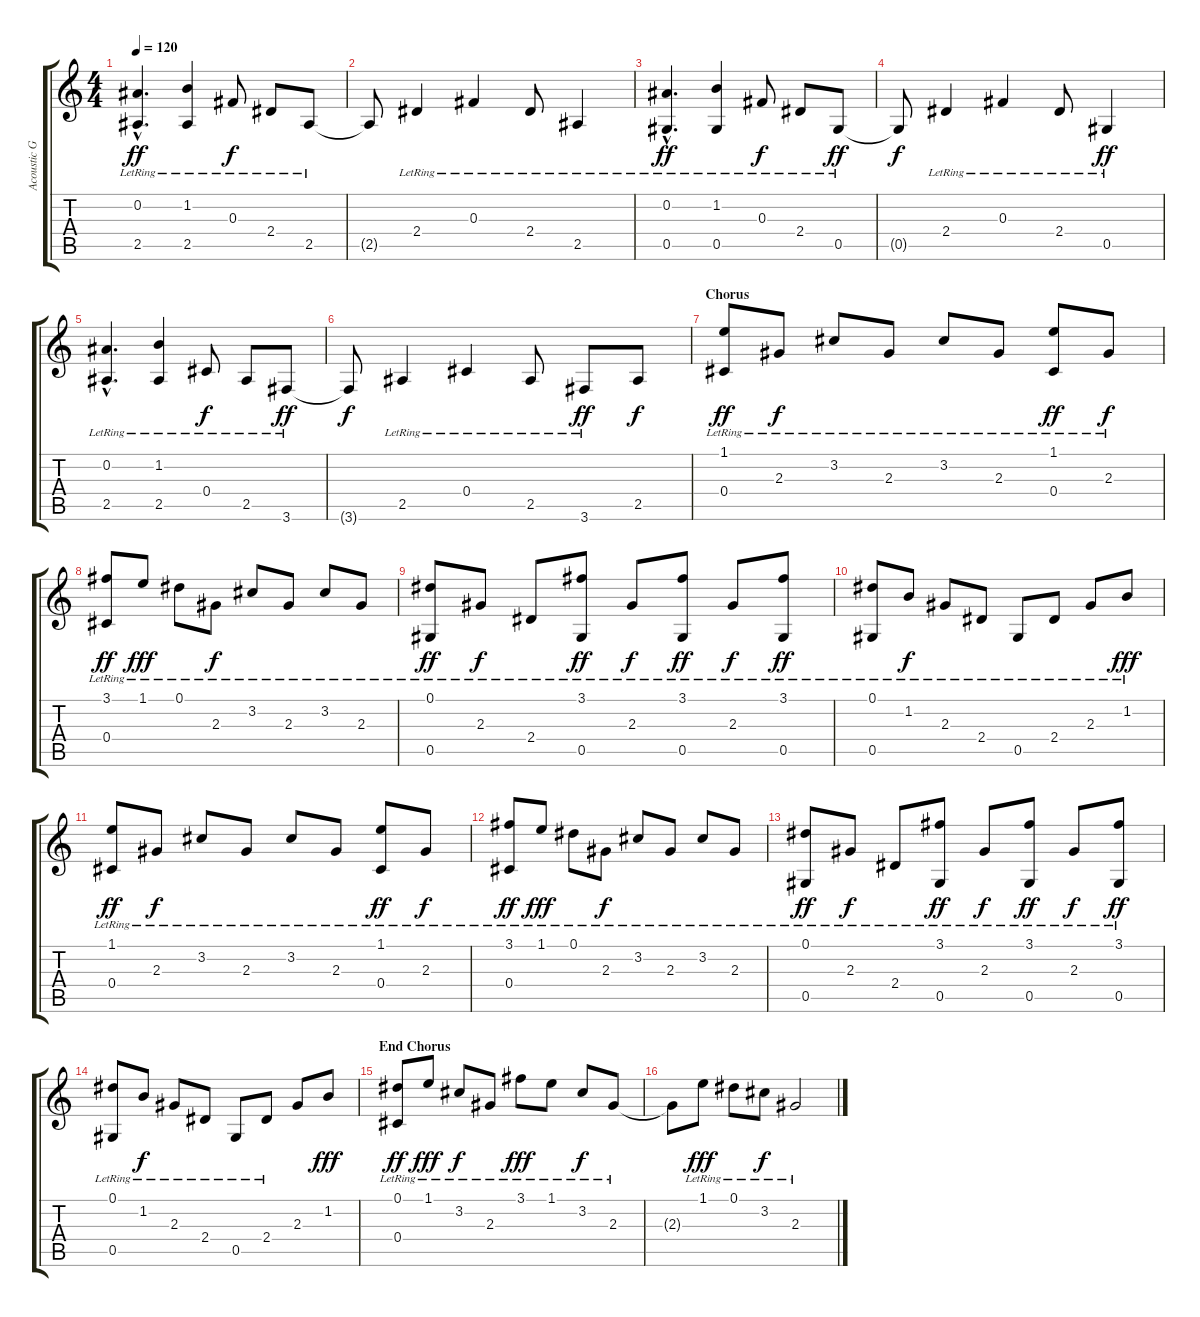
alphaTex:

\track ("Acoustic Guitar I (Effect)" "Acoustic G") {instrument acousticguitarnylon}
\staff {score tabs}
\tuning (Eb4 Bb3 Gb3 Db3 Ab2 Eb2) {hide}
\ts (4 4)
\tempo 120
\clef g2
\ks c
(0.2{hac lr} 2.5{hac lr}).4{d dy ff} (1.2{lr} 2.5{lr}).4 0.3{lr}.8{dy f} 2.4{lr}.8 2.5{lr}.8 |
2.5{t}.8 2.4{lr}.4 0.3{lr}.4 2.4{lr}.8 2.5{lr}.4 |
(0.2{hac lr} 0.5{hac lr}).4{d dy ff} (1.2{lr} 0.5{lr}).4 0.3{lr}.8{dy f} 2.4{lr}.8 0.5{lr}.8{dy ff} |
0.5{t}.8{dy f} 2.4{lr}.4 0.3{lr}.4 2.4{lr}.8 0.5{lr}.4{dy ff} |
(0.2{hac lr} 2.5{hac lr}).4{d} (1.2{lr} 2.5{lr}).4 0.4{lr}.8{dy f} 2.5{lr}.8 3.6{lr}.8{dy ff} |
3.6{t}.8{dy f} 2.5{lr}.4 0.4{lr}.4 2.5{lr}.8 3.6{lr}.8{dy ff} 2.5.8{dy f} |
\section ("" "Chorus")
(1.1{lr} 0.4{lr}).8{dy ff} 2.3{lr}.8{dy f} 3.2{lr}.8 2.3{lr}.8 3.2{lr}.8 2.3{lr}.8 (1.1{lr} 0.4{lr}).8{dy ff} 2.3{lr}.8{dy f} |
(3.1{lr} 0.4{lr}).8{dy ff} 1.1{lr}.8{dy fff} 0.1{lr}.8 2.3{lr}.8{dy f} 3.2{lr}.8 2.3{lr}.8 3.2{lr}.8 2.3{lr}.8 |
(0.1{lr} 0.5{lr}).8{dy ff} 2.3{lr}.8{dy f} 2.4{lr}.8 (3.1{lr} 0.5{lr}).8{dy ff} 2.3{lr}.8{dy f} (3.1{lr} 0.5{lr}).8{dy ff} 2.3{lr}.8{dy f} (3.1{lr} 0.5{lr}).8{dy ff} |
(0.1{lr} 0.5{lr}).8 1.2{lr}.8{dy f} 2.3{lr}.8 2.4{lr}.8 0.5{lr}.8 2.4{lr}.8 2.3{lr}.8 1.2{lr}.8{dy fff} |
(1.1{lr} 0.4{lr}).8{dy ff} 2.3{lr}.8{dy f} 3.2{lr}.8 2.3{lr}.8 3.2{lr}.8 2.3{lr}.8 (1.1{lr} 0.4{lr}).8{dy ff} 2.3{lr}.8{dy f} |
(3.1{lr} 0.4{lr}).8{dy ff} 1.1{lr}.8{dy fff} 0.1{lr}.8 2.3{lr}.8{dy f} 3.2{lr}.8 2.3{lr}.8 3.2{lr}.8 2.3{lr}.8 |
(0.1{lr} 0.5{lr}).8{dy ff} 2.3{lr}.8{dy f} 2.4{lr}.8 (3.1{lr} 0.5{lr}).8{dy ff} 2.3{lr}.8{dy f} (3.1{lr} 0.5{lr}).8{dy ff} 2.3{lr}.8{dy f} (3.1{lr} 0.5{lr}).8{dy ff} |
(0.1{lr} 0.5{lr}).8 1.2{lr}.8{dy f} 2.3{lr}.8 2.4{lr}.8 0.5{lr}.8 2.4{lr}.8 2.3.8 1.2.8{dy fff} |
\section ("" "End Chorus")
(0.1{lr} 0.4{lr}).8{dy ff} 1.1{lr}.8{dy fff} 3.2{lr}.8{dy f} 2.3{lr}.8 3.1{lr}.8{dy fff} 1.1{lr}.8 3.2{lr}.8{dy f} 2.3{lr}.8 |
2.3{t}.8 1.1{lr}.8{dy fff} 0.1{lr}.8 3.2{lr}.8{dy f} 2.3{lr}.2
